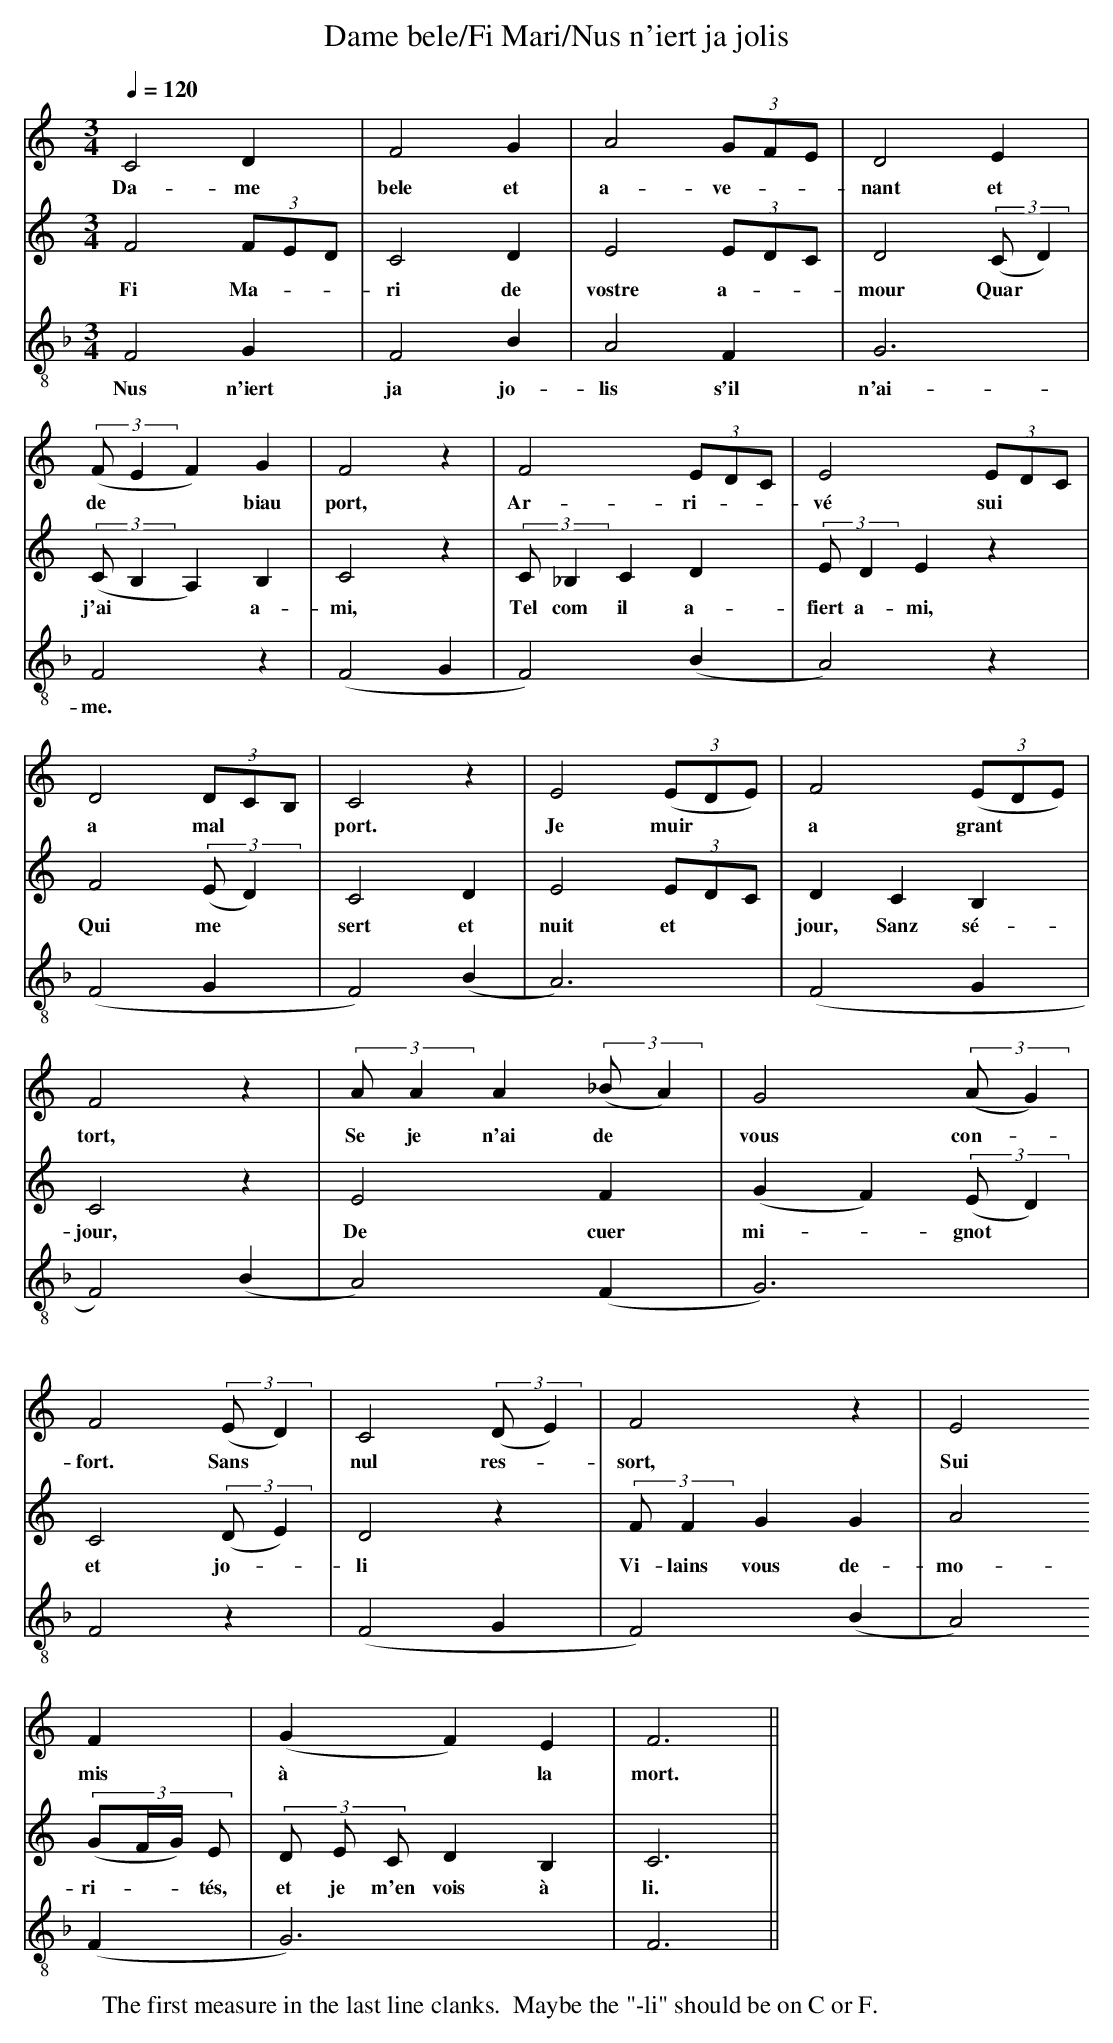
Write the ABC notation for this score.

X:1
T:Dame bele/Fi Mari/Nus n'iert ja jolis
M:3/4
L:1/4
Q:1/4=120
K:F Lydian
V:1 clef=treble
V:2 clef=treble
V:3 clef=treble-8 middle=B,
[V:1]
   C2 D | F2  G | A2 (3G/F/E/ | D2  E |
w: Da-me bele et  a-   ve-**   nant et
((3:2:2F/EF) G |  F2 z| F2 (3E/D/C/ | E2 (3E/D/C/|
w:     de** biau port,  Ar-  ri-**    vé   sui**
   D2 (3D/C/B,/| C2 z| E2 ((3E/D/E/)| F2 ((3E/D/E/)|
w: a    mal**   port.  Je    muir**   a    grant**
    F2 z| (3:2:2A/  A  A ((3:2:2_B/A) | G2 ((3:2:2A/G)|
w: tort,        Se je n'ai       de*   vous       con-
    F2 ((3:2:2E/D)| C2 ((3:2:2D/E)| F2 z | E2
w: fort.      Sans* nul       res-*sort,  Sui
    F |(GF) E | F3 ||
w: mis  à* la  mort.
[V:2]
   F2 (3F/E/D/|C2  D|  E2 (3E/D/C/ | D2
w: Fi   Ma-**  ri de vostre a-**    mour
((3:2:2C/D)|((3:2:2C/B,A,) B,| C2 z| (3:2:2C/  _B, C
w:    Quar*        j'ai**  a-  mi,         Tel com il
   D |(3:2:2E/ D  E z | F2 ((3:2:2E/D)| C2  D |
w: a-    fiert a-mi,    Qui       me*  sert et
    E2 (3E/D/C/ | D     C   B,| C2 z | E2
w: nuit  et**    jour, Sanz sé-jour,   De
    F |(GF)((3:2:2E/D) |C2 ((3:2:2D/E)|D2 z| (3:2:2F/   F    G
w: cuer mi-*      gnot* et        jo-* li          Vi-lains vous
   G | A2 ((3:2:4G/F//G//) E/|(3D/ E/  C/    D   B,| C3||
w: de- mo-       ri-**    tés,  et je m'en vois  à   li.
[V:3][K:F]
   F,2   G, |F,2 B,|A,2  F, |G,3|F,2 z|
w: Nus n'iert ja jo-lis s'il n'ai-me.
(F,2G,|F,2)(B,|A,2)z|(F,2G,|F,2)(B,|
A,3)|(F,2G,|F,2)(B,|A,2)(F,|G,3)|F,2 z|
(F,2G,|F,2)(B,|A,2)(F,|G,3)|F,3||
W:The first measure in the last line clanks.  Maybe the "-li" should be on C or F.
